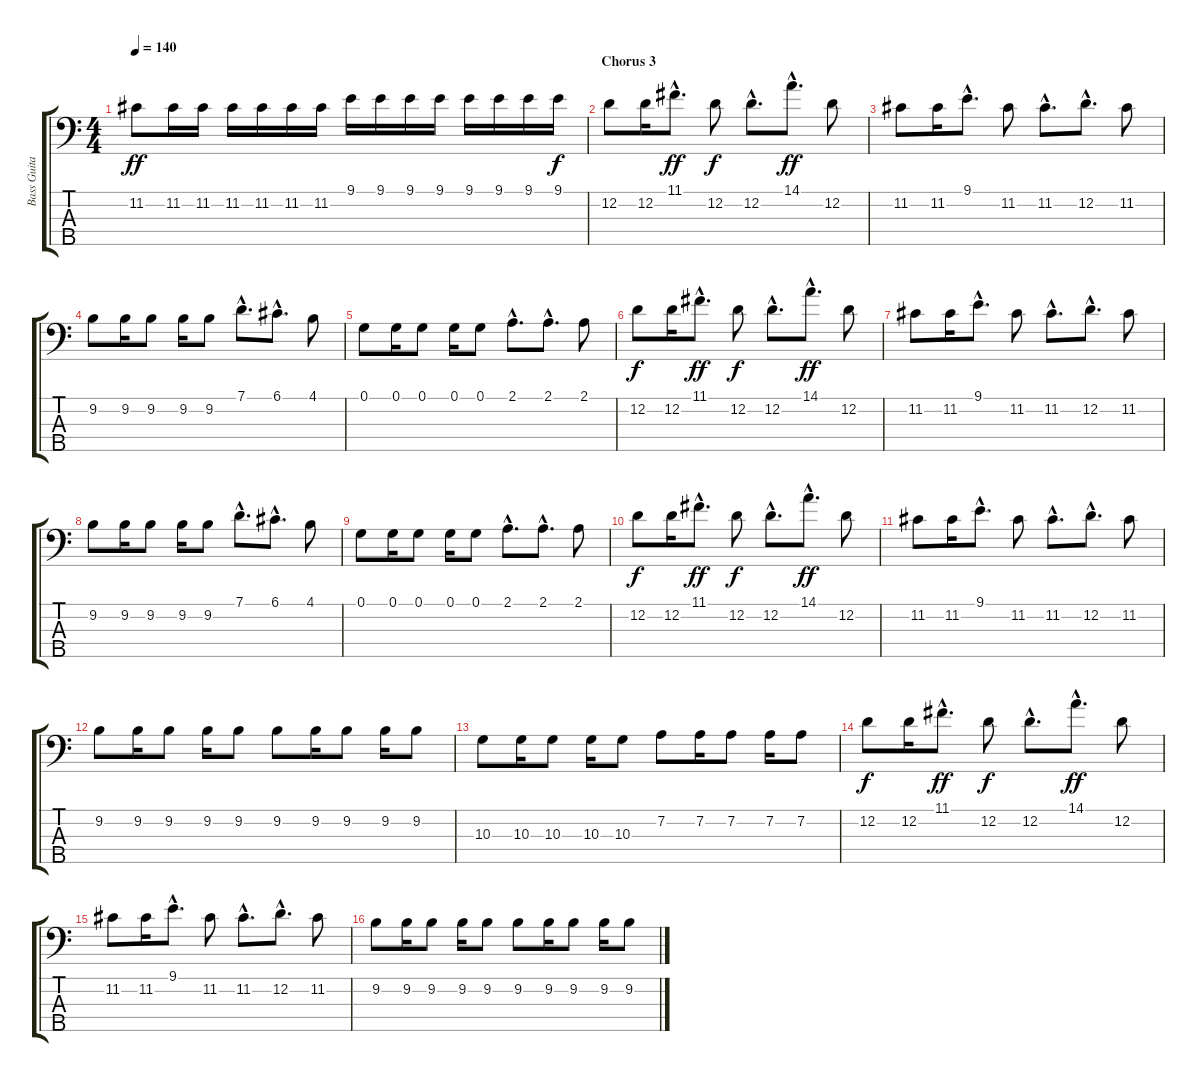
\track ("Bass Guitar" "Bass Guita") {instrument electricbassfinger}
\staff {score tabs}
\tuning (G2 D2 A1 E1 B0) {hide}
\ts (4 4)
\tempo 140
\clef f4
\ks c
11.2.8{dy ff} 11.2.16 11.2.16 11.2.16 11.2.16 11.2.16 11.2.16 9.1.16 9.1.16 9.1.16 9.1.16 9.1.16 9.1.16 9.1.16 9.1.16{dy f} |
\section ("" "Chorus 3")
12.2.8 12.2.16 11.1{hac}.8{d dy ff} 12.2.8{dy f} 12.2{hac}.8{d} 14.1{hac}.8{d dy ff} 12.2.8 |
11.2.8 11.2.16 9.1{hac}.8{d} 11.2.8 11.2{hac}.8{d} 12.2{hac}.8{d} 11.2.8 |
9.2.8 9.2.16 9.2.8 9.2.16 9.2.8 7.1{hac}.8{d} 6.1{hac}.8{d} 4.1.8 |
0.1.8 0.1.16 0.1.8 0.1.16 0.1.8 2.1{hac}.8{d} 2.1{hac}.8{d} 2.1.8 |
12.2.8{dy f} 12.2.16 11.1{hac}.8{d dy ff} 12.2.8{dy f} 12.2{hac}.8{d} 14.1{hac}.8{d dy ff} 12.2.8 |
11.2.8 11.2.16 9.1{hac}.8{d} 11.2.8 11.2{hac}.8{d} 12.2{hac}.8{d} 11.2.8 |
9.2.8 9.2.16 9.2.8 9.2.16 9.2.8 7.1{hac}.8{d} 6.1{hac}.8{d} 4.1.8 |
0.1.8 0.1.16 0.1.8 0.1.16 0.1.8 2.1{hac}.8{d} 2.1{hac}.8{d} 2.1.8 |
12.2.8{dy f} 12.2.16 11.1{hac}.8{d dy ff} 12.2.8{dy f} 12.2{hac}.8{d} 14.1{hac}.8{d dy ff} 12.2.8 |
11.2.8 11.2.16 9.1{hac}.8{d} 11.2.8 11.2{hac}.8{d} 12.2{hac}.8{d} 11.2.8 |
9.2.8 9.2.16 9.2.8 9.2.16 9.2.8 9.2.8 9.2.16 9.2.8 9.2.16 9.2.8 |
10.3.8 10.3.16 10.3.8 10.3.16 10.3.8 7.2.8 7.2.16 7.2.8 7.2.16 7.2.8 |
12.2.8{dy f} 12.2.16 11.1{hac}.8{d dy ff} 12.2.8{dy f} 12.2{hac}.8{d} 14.1{hac}.8{d dy ff} 12.2.8 |
11.2.8 11.2.16 9.1{hac}.8{d} 11.2.8 11.2{hac}.8{d} 12.2{hac}.8{d} 11.2.8 |
9.2.8 9.2.16 9.2.8 9.2.16 9.2.8 9.2.8 9.2.16 9.2.8 9.2.16 9.2.8
